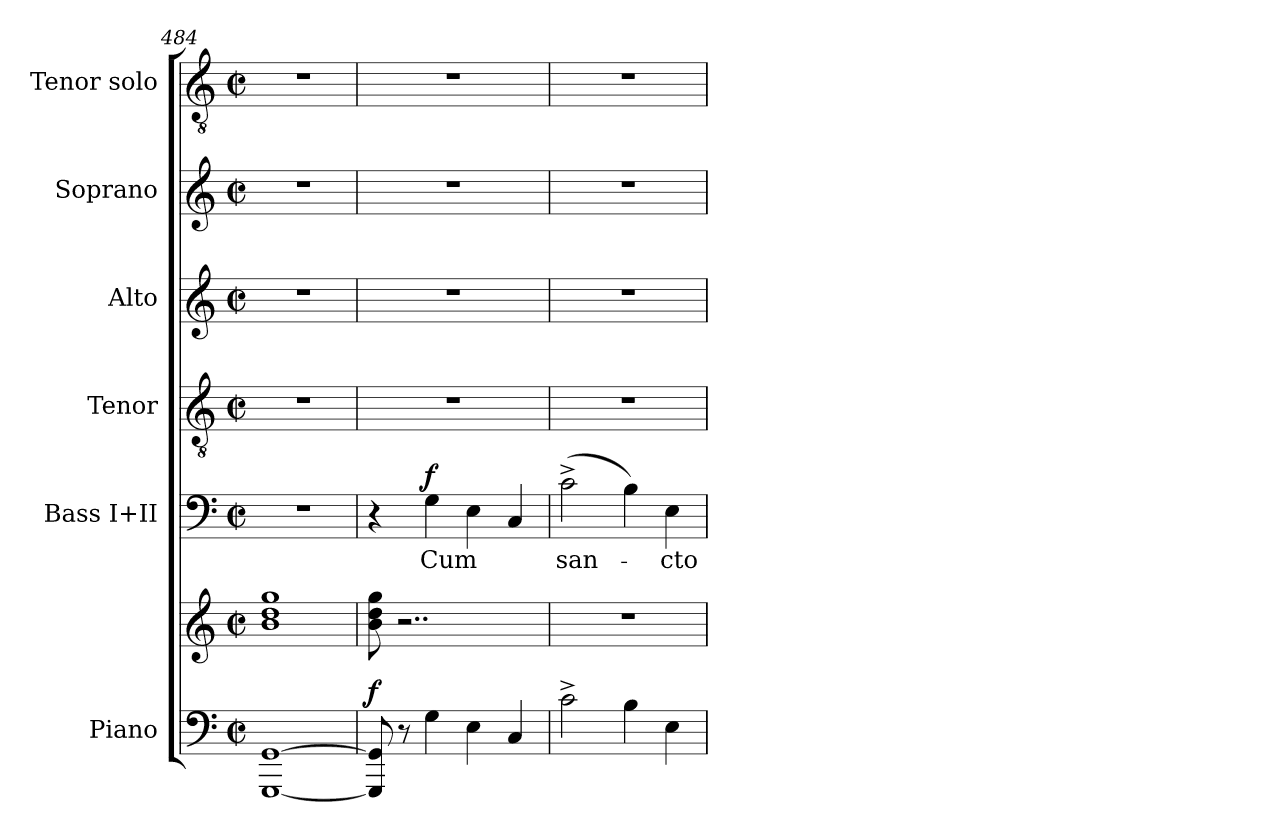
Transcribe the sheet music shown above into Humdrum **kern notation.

**kern	**kern	**dynam	**kern	**text	**dynam	**kern	**kern	**kern	**kern
*part6	*part6	*part6	*part5	*part5	*part5	*part4	*part3	*part2	*part1
*staff7	*staff6	*staff6/7	*staff5	*staff5	*staff5	*staff4	*staff3	*staff2	*staff1
*I"Piano	*	*	*I"Bass I+II	*	*	*I"Tenor	*I"Alto	*I"Soprano	*I"Tenor solo
*I'Pno.	*	*	*I'B.I+II	*	*	*I'T.	*I'A.	*I'S.	*I'T.s
*clefF4	*clefG2	*	*clefF4	*	*	*clefGv2	*clefG2	*clefG2	*clefGv2
*k[]	*k[]	*	*k[]	*	*	*k[]	*k[]	*k[]	*k[]
*M2/2	*M2/2	*	*M2/2	*	*	*M2/2	*M2/2	*M2/2	*M2/2
*met(c|)	*met(c|)	*	*met(c|)	*	*	*met(c|)	*met(c|)	*met(c|)	*met(c|)
=484	=484	=484	=484	=484	=484	=484	=484	=484	=484
[1GGG [1GG	1b 1dd 1gg	.	1r	.	.	1r	1r	1r	1r
!!LO:PB:g=z
=485	=485	=485	=485	=485	=485	=485	=485	=485	=485
!	!	!LO:DY:a=2	!	!	!	!	!	!	!
8GGG/] 8GG/]	8b\ 8dd\ 8gg\	f	4r	.	.	1r	1r	1r	1r
8r	2..r	.	.	.	.	.	.	.	.
!	!	!	!	!	!LO:DY:a	!	!	!	!
4G\	.	.	4G\	Cum	f	.	.	.	.
4E\	.	.	4E\	.	.	.	.	.	.
4C/	.	.	4C/	.	.	.	.	.	.
=486	=486	=486	=486	=486	=486	=486	=486	=486	=486
2c^\	1r	.	(2c^\	san-	.	1r	1r	1r	1r
4B\	.	.	4B\)	.	.	.	.	.	.
4E\	.	.	4E\	-cto	.	.	.	.	.
=	=	=	=	=	=	=	=	=	=
*-	*-	*-	*-	*-	*-	*-	*-	*-	*-
